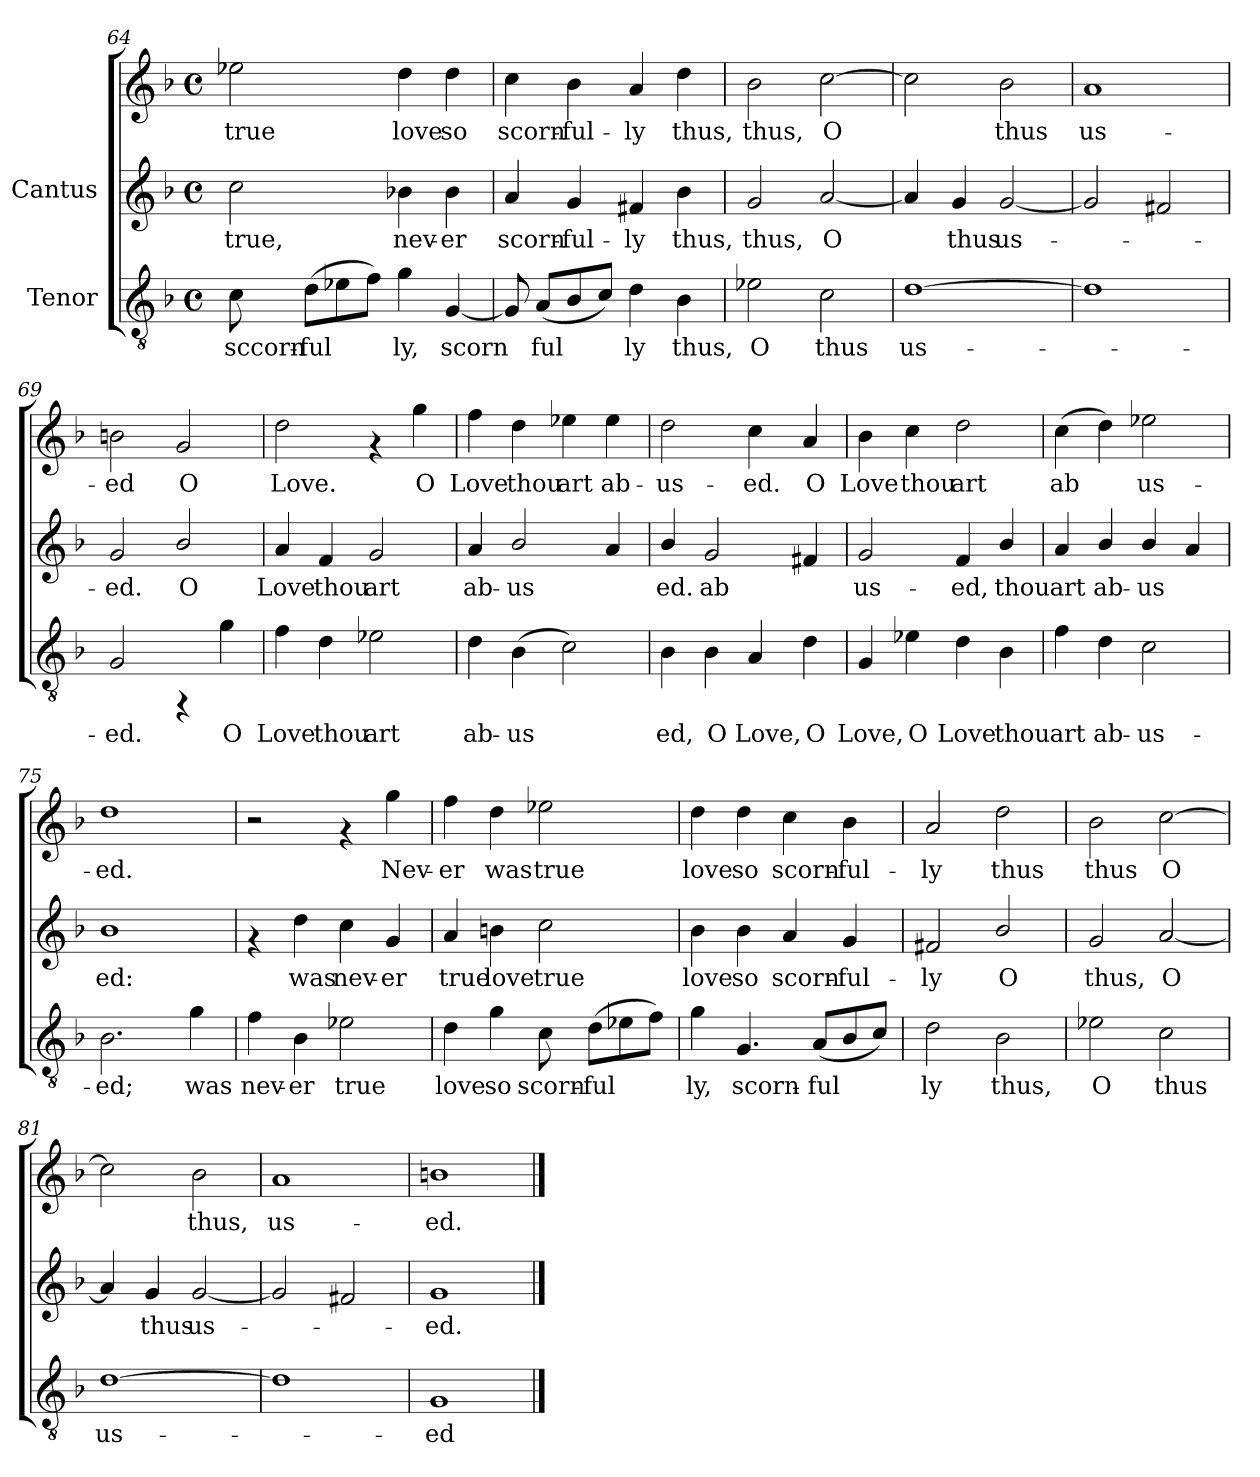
**kern	**text	**kern	**text	**kern	**text
*part2	*part2	*part1	*part1	*part1	*part1
*staff3	*staff3	*staff2	*staff2	*staff1	*staff1
*I"Tenor	*	*I"Cantus	*	*	*
!!LO:LB:g=z
*clefGv2	*	*clefG2	*	*clefG2	*
*k[b-]	*	*k[b-]	*	*k[b-]	*
*F:	*	*F:	*	*F:	*
*M4/4	*	*M4/4	*	*M4/4	*
*met(c)	*	*met(c)	*	*met(c)	*
=64	=64	=64	=64	=64	=64
!	!LO:LY:b:cj	!	!LO:LY:b:cj	!	!LO:LY:b
8c\	sccorn-	2cc\	true,	2ee-X\	true
!	!LO:LY:b:cj	!	!	!	!
(>8d\L	-ful-	.	.	.	.
!	!LO:LY:b:cj	!	!	!	!
8e-X\	-	.	.	.	.
!	!LO:LY:b:cj	!	!	!	!
8f\J)	.	.	.	.	.
!	!LO:LY:b:cj	!	!LO:LY:b:cj	!	!LO:LY:b
4g\	ly,	4b-X\	nev-	4dd\	love
!	!LO:LY:b:cj	!	!LO:LY:b:cj	!	!LO:LY:b
[<4G/	scorn-	4b-\	-er	4dd\	so
=65	=65	=65	=65	=65	=65
!	!LO:LY:b:cj	!	!LO:LY:b:cj	!	!LO:LY:b
8G/]	-	4a/	scorn-	4cc\	scorn-
!	!LO:LY:b:cj	!	!	!	!
(<8A/L	ful-	.	.	.	.
!	!LO:LY:b:cj	!	!LO:LY:b:cj	!	!LO:LY:b
8B-/	-	4g/	-ful-	4b-\	-ful-
!	!LO:LY:b:cj	!	!	!	!
8c/J)	.	.	.	.	.
!	!LO:LY:b:cj	!	!LO:LY:b:cj	!	!LO:LY:b
4d\	ly	4f#X/	-ly	4a/	-ly
!	!LO:LY:b:cj	!	!LO:LY:b:cj	!	!LO:LY:b
4B-\	thus,	4b-\	thus,	4dd\	thus,
=66	=66	=66	=66	=66	=66
!	!LO:LY:b:cj	!	!LO:LY:b:cj	!	!LO:LY:b
2e-X\	O	2g/	thus,	2b-\	thus,
!	!LO:LY:b:cj	!	!LO:LY:b:cj	!	!LO:LY:b
2c\	thus	[<2a/	O	[>2cc\	O
=67	=67	=67	=67	=67	=67
!	!LO:LY:b:cj	!	!LO:LY:b:cj	!	!LO:LY:b
[>1d	us-	4a/]	.	2cc\]	.
!	!	!	!LO:LY:b:cj	!	!
.	.	4g/	thus	.	.
!	!	!	!LO:LY:b:cj	!	!LO:LY:b
.	.	[<2g/	us-	2b-\	thus
=68	=68	=68	=68	=68	=68
!	!	!	!	!	!LO:LY:b
1d]	.	2g/]	.	1a	-us-
.	.	2f#X/	.	.	.
!!LO:PB:g=z
=69	=69	=69	=69	=69	=69
!	!LO:LY:b:cj	!	!LO:LY:b:cj	!	!LO:LY:b
2G/	-ed.	2g/	ed.	2bn\	-ed
!	!	!	!LO:LY:b:cj	!	!LO:LY:b
4rFF	.	2b-/	O	2g/	O
!	!LO:LY:b:cj	!	!	!	!
4g\	O	.	.	.	.
=70	=70	=70	=70	=70	=70
!	!LO:LY:b:cj	!	!LO:LY:b:cj	!	!LO:LY:b
4f\	Love	4a/	Love	2dd\	Love.
!	!LO:LY:b:cj	!	!LO:LY:b:cj	!	!
4d\	thou	4f/	thou	.	.
!	!LO:LY:b:cj	!	!LO:LY:b:cj	!	!
2e-X\	art	2g/	art	4rf	.
!	!	!	!	!	!LO:LY:b
.	.	.	.	4gg\	O
=71	=71	=71	=71	=71	=71
!	!LO:LY:b:cj	!	!LO:LY:b:cj	!	!LO:LY:b
4d\	ab-	4a/	-ab-	4ff\	Love
!	!LO:LY:b:cj	!	!LO:LY:b:cj	!	!LO:LY:b
(>4B-\	-us-	2b-/	-us-	4dd\	thou
!	!LO:LY:b:cj	!	!	!	!LO:LY:b
2c\)	--	.	.	4ee-X\	art
!	!	!	!LO:LY:b:cj	!	!LO:LY:b
.	.	4a/	--	4ee-\	ab-
=72	=72	=72	=72	=72	=72
!	!LO:LY:b:cj	!	!LO:LY:b:cj	!	!LO:LY:b
4B-\	-ed,	4b-/	ed.	2dd\	-us-
!	!LO:LY:b:cj	!	!LO:LY:b:cj	!	!
4B-\	O	2g/	ab-	.	.
!	!LO:LY:b:cj	!	!	!	!LO:LY:b
4A/	Love,	.	.	4cc\	-ed.
!	!LO:LY:b:cj	!	!LO:LY:b:cj	!	!LO:LY:b
4d\	O	4f#X/	--	4a/	O
=73	=73	=73	=73	=73	=73
!	!LO:LY:b:cj	!	!LO:LY:b:cj	!	!LO:LY:b
4G/	Love,	2g/	us-	4b-\	-Love
!	!LO:LY:b:cj	!	!	!	!LO:LY:b
4e-X\	O	.	.	4cc\	thou
!	!LO:LY:b:cj	!	!LO:LY:b:cj	!	!LO:LY:b
4d\	Love	4f/	-ed,	2dd\	art
!	!LO:LY:b:cj	!	!LO:LY:b:cj	!	!
4B-\	thou	4b-/	thou	.	.
!!LO:LB:g=z
=74	=74	=74	=74	=74	=74
!	!LO:LY:b:cj	!	!LO:LY:b:cj	!	!LO:LY:b
4f\	art	4a/	-art	(>4cc\	ab-
!	!LO:LY:b:cj	!	!LO:LY:b:cj	!	!LO:LY:b
4d\	ab-	4b-/	ab-	4dd\)	-
!	!LO:LY:b:cj	!	!LO:LY:b:cj	!	!LO:LY:b
2c\	-us-	4b-/	-us-	2ee-X\	us-
!	!	!	!LO:LY:b:cj	!	!
.	.	4a/	--	.	.
=75	=75	=75	=75	=75	=75
!	!LO:LY:b:cj	!	!LO:LY:b:cj	!	!LO:LY:b
2.B-\	-ed;	1b-	ed:	1dd	-ed.
!	!LO:LY:b:cj	!	!	!	!
4g\	was	.	.	.	.
=76	=76	=76	=76	=76	=76
!	!LO:LY:b:cj	!	!	!	!
4f\	nev-	4rf	.	2r	.
!	!LO:LY:b:cj	!	!LO:LY:b:cj	!	!
4B-\	-er	4dd\	-was	.	.
!	!LO:LY:b:cj	!	!LO:LY:b:cj	!	!
2e-X\	true	4cc\	nev-	4rf	.
!	!	!	!LO:LY:b:cj	!	!LO:LY:b
.	.	4g/	-er	4gg\	Nev-
=77	=77	=77	=77	=77	=77
!	!LO:LY:b:cj	!	!LO:LY:b:cj	!	!LO:LY:b
4d\	love	4a/	true	4ff\	er
!	!LO:LY:b:cj	!	!LO:LY:b:cj	!	!LO:LY:b
4g\	so	4bn\	love	4dd\	was
!	!LO:LY:b:cj	!	!LO:LY:b:cj	!	!LO:LY:b
8c\	scorn-	2cc\	true	2ee-X\	true
!	!LO:LY:b:cj	!	!	!	!
(>8d\L	-ful-	.	.	.	.
!	!LO:LY:b:cj	!	!	!	!
8e-X\	--	.	.	.	.
!	!LO:LY:b:cj	!	!	!	!
8f\J)	--	.	.	.	.
=78	=78	=78	=78	=78	=78
!	!LO:LY:b:cj	!	!LO:LY:b:cj	!	!LO:LY:b
4g\	-ly,	4b-\	-love	4dd\	love
!	!LO:LY:b:cj	!	!LO:LY:b:cj	!	!LO:LY:b
4.G/	scorn-	4b-\	so	4dd\	so
!	!	!	!LO:LY:b:cj	!	!LO:LY:b
.	.	4a/	scorn-	4cc\	scorn-
!	!LO:LY:b:cj	!	!	!	!
(<8A/L	-ful-	.	.	.	.
!	!LO:LY:b:cj	!	!LO:LY:b:cj	!	!LO:LY:b
8B-/	--	4g/	-ful-	4b-\	-ful-
!	!LO:LY:b:cj	!	!	!	!
8c/J)	--	.	.	.	.
!!LO:LB:g=z
=79	=79	=79	=79	=79	=79
!	!LO:LY:b:cj	!	!LO:LY:b:cj	!	!LO:LY:b
2d\	-ly	2f#X/	ly	2a/	-ly
!	!LO:LY:b:cj	!	!LO:LY:b:cj	!	!LO:LY:b
2B-\	thus,	2b-/	O	2dd\	thus
=80	=80	=80	=80	=80	=80
!	!LO:LY:b:cj	!	!LO:LY:b:cj	!	!LO:LY:b
2e-X\	O	2g/	thus,	2b-\	thus
!	!LO:LY:b:cj	!	!LO:LY:b:cj	!	!LO:LY:b
2c\	thus	[<2a/	O	[>2cc\	O
=81	=81	=81	=81	=81	=81
!	!LO:LY:b:cj	!	!LO:LY:b:cj	!	!LO:LY:b
[>1d	us-	4a/]	.	2cc\]	.
!	!	!	!LO:LY:b:cj	!	!
.	.	4g/	thus	.	.
!	!	!	!LO:LY:b:cj	!	!LO:LY:b
.	.	[<2g/	us-	2b-\	thus,
=82	=82	=82	=82	=82	=82
!	!	!	!	!	!LO:LY:b
1d]	.	2g/]	.	1a	-us-
.	.	2f#X/	.	.	.
=83	=83	=83	=83	=83	=83
!	!LO:LY:b:cj	!	!LO:LY:b:cj	!	!LO:LY:b
1G	-ed	1g	ed.	1bn	-ed.
==	==	==	==	==	==
*-	*-	*-	*-	*-	*-
